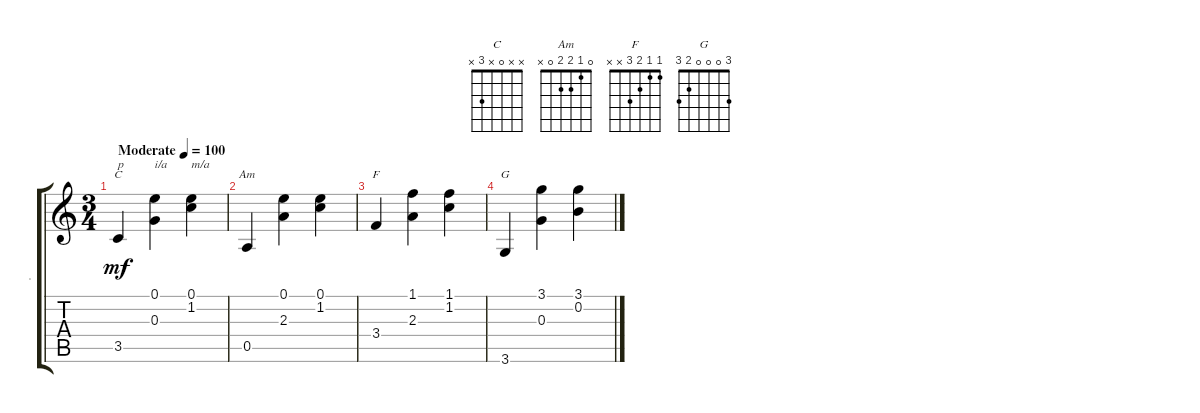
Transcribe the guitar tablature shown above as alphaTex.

\track ("." ".") {instrument acousticguitarnylon}
\staff {score tabs}
\tuning (E4 B3 G3 D3 A2 E2) {hide}
\chord ("C" x x 0 x 3 x)
\chord ("Am" 0 1 2 2 0 x)
\chord ("F" 1 1 2 3 x x)
\chord ("G" 3 0 0 0 2 3)
\ts (3 4)
\tempo (100 "Moderate")
\clef g2
\ks c
3.5.4{ch "C" txt "p" dy mf instrument acousticguitarnylon} (0.1 0.3).4{txt "i/a"} (0.1 1.2).4{txt "m/a"} |
0.5.4{ch "Am"} (0.1 2.3).4 (0.1 1.2).4 |
3.4.4{ch "F"} (1.1 2.3).4 (1.1 1.2).4 |
3.6.4{ch "G"} (3.1 0.3).4 (3.1 0.2).4
